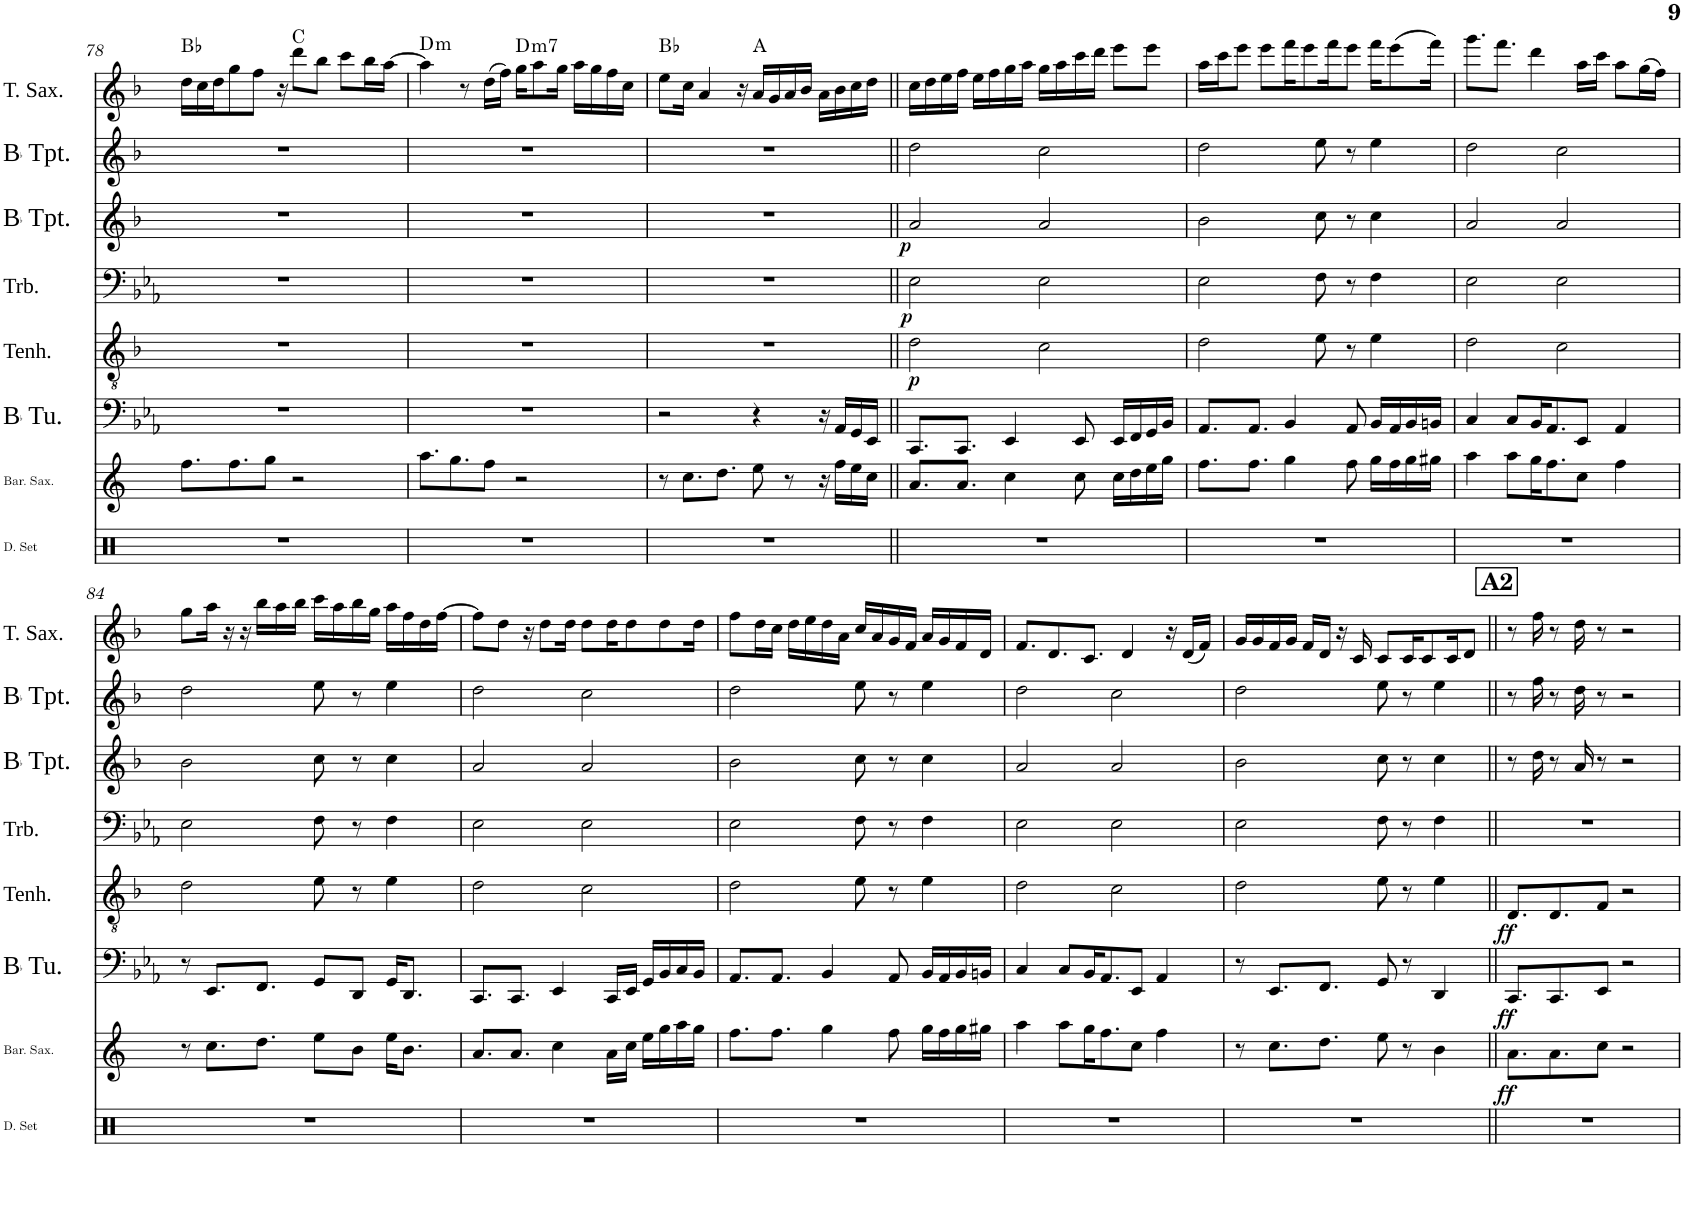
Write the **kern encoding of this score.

**kern	**kern	**dynam	**kern	**dynam	**kern	**dynam	**kern	**dynam	**kern	**dynam	**kern	**kern	**harte
*part8	*part7	*part7	*part6	*part6	*part5	*part5	*part4	*part4	*part3	*part3	*part2	*part1	*part1
*staff8	*staff7	*staff7	*staff6	*staff6	*staff5	*staff5	*staff4	*staff4	*staff3	*staff3	*staff2	*staff1	*
*I"Drumset	*I"Baritone Saxophone	*	*I"BaccidentalFlat Tuba	*	*I"Tenorhorn	*	*I"Trombone	*	*I"BaccidentalFlat Trumpet	*	*I"BaccidentalFlat Trumpet	*I"Tenor Saxophone	*
*I'D. Set	*I'Bar. Sax.	*	*I'BaccidentalFlat Tu.	*	*I'Tenh.	*	*I'Trb.	*	*I'BaccidentalFlat Tpt.	*	*I'BaccidentalFlat Tpt.	*I'T. Sax.	*
!!LO:PB:g=z
*clefX	*clefG2	*	*clefF4	*	*clefGv2	*	*clefF4	*	*clefG2	*	*clefG2	*clefG2	*
*	*Trd12c21	*	*	*	*Trd1c2	*	*	*	*Trd1c2	*	*Trd1c2	*Trd8c14	*
*k[]	*k[]	*	*k[b-e-a-]	*	*k[b-]	*	*k[b-e-a-]	*	*k[b-]	*	*k[b-]	*k[b-]	*
*M4/4	*M4/4	*	*M4/4	*	*M4/4	*	*M4/4	*	*M4/4	*	*M4/4	*M4/4	*
=78	=78	=78	=78	=78	=78	=78	=78	=78	=78	=78	=78	=78	=78
!	!	!	!	!	!	!	!	!	!	!	!	!	!LO:H:kt=N.C.
1r	8.ff\L	.	1r	.	1r	.	1r	.	1r	.	1r	16dd\LL	N
.	.	.	.	.	.	.	.	.	.	.	.	16cc\	.
.	.	.	.	.	.	.	.	.	.	.	.	16dd\J	.
.	8.ff\	.	.	.	.	.	.	.	.	.	.	8gg\	.
.	.	.	.	.	.	.	.	.	.	.	.	8ff\J	.
.	8gg\J	.	.	.	.	.	.	.	.	.	.	.	.
.	.	.	.	.	.	.	.	.	.	.	.	16r	.
!	!	!	!	!	!	!	!	!	!	!	!	!	!LO:H:kt=N.C.
.	2r	.	.	.	.	.	.	.	.	.	.	8ddd\L	N
.	.	.	.	.	.	.	.	.	.	.	.	8bb-\J	.
.	.	.	.	.	.	.	.	.	.	.	.	8ccc\L	.
.	.	.	.	.	.	.	.	.	.	.	.	16bb-\L	.
.	.	.	.	.	.	.	.	.	.	.	.	[16aa\JJ	.
=79	=79	=79	=79	=79	=79	=79	=79	=79	=79	=79	=79	=79	=79
!	!	!	!	!	!	!	!	!	!	!	!	!	!LO:H:kt=m
1r	8.aa\L	.	1r	.	1r	.	1r	.	1r	.	1r	4aa\]	D:min
.	8.gg\	.	.	.	.	.	.	.	.	.	.	.	.
.	.	.	.	.	.	.	.	.	.	.	.	8r	.
.	8ff\J	.	.	.	.	.	.	.	.	.	.	(16dd\LL	.
.	.	.	.	.	.	.	.	.	.	.	.	16ff\JJ)	.
!	!	!	!	!	!	!	!	!	!	!	!	!	!LO:H:kt=m7
.	2r	.	.	.	.	.	.	.	.	.	.	16gg\KL	D:min7
.	.	.	.	.	.	.	.	.	.	.	.	8aa\	.
.	.	.	.	.	.	.	.	.	.	.	.	16gg\Jk	.
.	.	.	.	.	.	.	.	.	.	.	.	16aa\LL	.
.	.	.	.	.	.	.	.	.	.	.	.	16gg\	.
.	.	.	.	.	.	.	.	.	.	.	.	16ff\	.
.	.	.	.	.	.	.	.	.	.	.	.	16cc\JJ	.
=80	=80	=80	=80	=80	=80	=80	=80	=80	=80	=80	=80	=80	=80
!	!	!	!	!	!	!	!	!	!	!	!	!	!LO:H:kt=N.C.
1r	8r	.	2r	.	1r	.	1r	.	1r	.	1r	8ee\L	N
.	8.cc\L	.	.	.	.	.	.	.	.	.	.	16cc\Jk	.
.	.	.	.	.	.	.	.	.	.	.	.	4a/	.
.	8.dd\J	.	.	.	.	.	.	.	.	.	.	.	.
.	.	.	.	.	.	.	.	.	.	.	.	16r	.
.	8ee\	.	4r	.	.	.	.	.	.	.	.	16a/LL	A:maj
.	.	.	.	.	.	.	.	.	.	.	.	16g/	.
.	8r	.	.	.	.	.	.	.	.	.	.	16a/	.
.	.	.	.	.	.	.	.	.	.	.	.	16b-/JJ	.
.	16r	.	16r	.	.	.	.	.	.	.	.	16a\LL	.
.	16ff\LL	.	16AA-/LL	.	.	.	.	.	.	.	.	16b-\	.
.	16ee\	.	16GG/	.	.	.	.	.	.	.	.	16cc\	.
.	16cc\JJ	.	16EE-/JJ	.	.	.	.	.	.	.	.	16dd\JJ	.
=81||	=81||	=81||	=81||	=81||	=81||	=81||	=81||	=81||	=81||	=81||	=81||	=81||	=81||
!	!	!	!	!	!	!LO:DY:b	!	!LO:DY:b	!	!LO:DY:b	!	!	!
1r	8.a/L	.	8.CC/L	.	2d\	p	2E-\	p	2a/	p	2dd\	16cc\LL	.
.	.	.	.	.	.	.	.	.	.	.	.	16dd\	.
.	.	.	.	.	.	.	.	.	.	.	.	16ee\	.
.	8.a/J	.	8.CC/J	.	.	.	.	.	.	.	.	16ff\JJ	.
.	.	.	.	.	.	.	.	.	.	.	.	16ee\LL	.
.	.	.	.	.	.	.	.	.	.	.	.	16ff\	.
.	4cc\	.	4EE-/	.	.	.	.	.	.	.	.	16gg\	.
.	.	.	.	.	.	.	.	.	.	.	.	16aa\JJ	.
.	.	.	.	.	2c\	.	2E-\	.	2a/	.	2cc\	16gg\LL	.
.	.	.	.	.	.	.	.	.	.	.	.	16aa\	.
.	8cc\	.	8EE-/	.	.	.	.	.	.	.	.	16ccc\	.
.	.	.	.	.	.	.	.	.	.	.	.	16ddd\JJ	.
.	16cc\LL	.	16EE-/LL	.	.	.	.	.	.	.	.	8eee\L	.
.	16dd\	.	16FF/	.	.	.	.	.	.	.	.	.	.
.	16ee\	.	16GG/	.	.	.	.	.	.	.	.	8eee\J	.
.	16gg\JJ	.	16BB-/JJ	.	.	.	.	.	.	.	.	.	.
=82	=82	=82	=82	=82	=82	=82	=82	=82	=82	=82	=82	=82	=82
1r	8.ff\L	.	8.AA-/L	.	2d\	.	2E-\	.	2b-\	.	2dd\	16aa\LL	.
.	.	.	.	.	.	.	.	.	.	.	.	16ccc\J	.
.	.	.	.	.	.	.	.	.	.	.	.	8eee\J	.
.	8.ff\J	.	8.AA-/J	.	.	.	.	.	.	.	.	.	.
.	.	.	.	.	.	.	.	.	.	.	.	8eee\L	.
.	4gg\	.	4BB-/	.	.	.	.	.	.	.	.	16fff\K	.
.	.	.	.	.	.	.	.	.	.	.	.	8eee\	.
.	.	.	.	.	8e\	.	8F\	.	8cc\	.	8ee\	.	.
.	.	.	.	.	.	.	.	.	.	.	.	16fff\K	.
.	8ff\	.	8AA-/	.	8r	.	8r	.	8r	.	8r	8eee\J	.
.	16gg\LL	.	16BB-/LL	.	4e\	.	4F\	.	4cc\	.	4ee\	16fff\KL	.
.	16ff\	.	16AA-/	.	.	.	.	.	.	.	.	(8eee\	.
.	16gg\	.	16BB-/	.	.	.	.	.	.	.	.	.	.
.	16gg#X\JJ	.	16BBn/JJ	.	.	.	.	.	.	.	.	16fff\Jk)	.
=83	=83	=83	=83	=83	=83	=83	=83	=83	=83	=83	=83	=83	=83
1r	4aa\	.	4C/	.	2d\	.	2E-\	.	2a/	.	2dd\	8.ggg\L	.
.	.	.	.	.	.	.	.	.	.	.	.	8.fff\J	.
.	8aa\L	.	8C/L	.	.	.	.	.	.	.	.	.	.
.	16gg\K	.	16BB-/K	.	.	.	.	.	.	.	.	4ddd\	.
.	8.ff\	.	8.AA-/	.	.	.	.	.	.	.	.	.	.
.	.	.	.	.	2c\	.	2E-\	.	2a/	.	2cc\	.	.
.	8cc\J	.	8EE-/J	.	.	.	.	.	.	.	.	16aa\LL	.
.	.	.	.	.	.	.	.	.	.	.	.	16ccc\JJ	.
.	4ff\	.	4AA-/	.	.	.	.	.	.	.	.	8aa\L	.
.	.	.	.	.	.	.	.	.	.	.	.	(16gg\L	.
.	.	.	.	.	.	.	.	.	.	.	.	16ff\JJ)	.
!!LO:LB:g=z
=84	=84	=84	=84	=84	=84	=84	=84	=84	=84	=84	=84	=84	=84
1r	8r	.	8r	.	2d\	.	2E-\	.	2b-\	.	2dd\	8gg\L	.
.	8.cc\L	.	8.EE-/L	.	.	.	.	.	.	.	.	16aa\Jk	.
.	.	.	.	.	.	.	.	.	.	.	.	16r	.
.	.	.	.	.	.	.	.	.	.	.	.	16r	.
.	8.dd\J	.	8.FF/J	.	.	.	.	.	.	.	.	16bb-\LL	.
.	.	.	.	.	.	.	.	.	.	.	.	16aa\	.
.	.	.	.	.	.	.	.	.	.	.	.	16bb-\JJ	.
.	8ee\L	.	8GG/L	.	8e\	.	8F\	.	8cc\	.	8ee\	16ccc\LL	.
.	.	.	.	.	.	.	.	.	.	.	.	16aa\	.
.	8b\J	.	8DD/J	.	8r	.	8r	.	8r	.	8r	16bb-\	.
.	.	.	.	.	.	.	.	.	.	.	.	16gg\JJ	.
.	16ee\KL	.	16GG/KL	.	4e\	.	4F\	.	4cc\	.	4ee\	16aa\LL	.
.	8.b\J	.	8.DD/J	.	.	.	.	.	.	.	.	16ff\	.
.	.	.	.	.	.	.	.	.	.	.	.	16dd\	.
.	.	.	.	.	.	.	.	.	.	.	.	[16ff\JJ	.
=85	=85	=85	=85	=85	=85	=85	=85	=85	=85	=85	=85	=85	=85
1r	8.a/L	.	8.CC/L	.	2d\	.	2E-\	.	2a/	.	2dd\	8ff\L]	.
.	.	.	.	.	.	.	.	.	.	.	.	8dd\J	.
.	8.a/J	.	8.CC/J	.	.	.	.	.	.	.	.	.	.
.	.	.	.	.	.	.	.	.	.	.	.	16r	.
.	.	.	.	.	.	.	.	.	.	.	.	8dd\L	.
.	4cc\	.	4EE-/	.	.	.	.	.	.	.	.	.	.
.	.	.	.	.	.	.	.	.	.	.	.	16dd\Jk	.
.	.	.	.	.	2c\	.	2E-\	.	2a/	.	2cc\	8dd\L	.
.	16a\LL	.	16CC/LL	.	.	.	.	.	.	.	.	16dd\K	.
.	16cc\JJ	.	16EE-/JJ	.	.	.	.	.	.	.	.	8dd\	.
.	16ee\LL	.	16GG/LL	.	.	.	.	.	.	.	.	.	.
.	16gg\	.	16BB-/	.	.	.	.	.	.	.	.	8dd\	.
.	16aa\	.	16C/	.	.	.	.	.	.	.	.	.	.
.	16gg\JJ	.	16BB-/JJ	.	.	.	.	.	.	.	.	16dd\Jk	.
=86	=86	=86	=86	=86	=86	=86	=86	=86	=86	=86	=86	=86	=86
1r	8.ff\L	.	8.AA-/L	.	2d\	.	2E-\	.	2b-\	.	2dd\	8ff\L	.
.	.	.	.	.	.	.	.	.	.	.	.	16dd\L	.
.	8.ff\J	.	8.AA-/J	.	.	.	.	.	.	.	.	16cc\JJ	.
.	.	.	.	.	.	.	.	.	.	.	.	16dd\LL	.
.	.	.	.	.	.	.	.	.	.	.	.	16ee\	.
.	4gg\	.	4BB-/	.	.	.	.	.	.	.	.	16dd\	.
.	.	.	.	.	.	.	.	.	.	.	.	16a\JJ	.
.	.	.	.	.	8e\	.	8F\	.	8cc\	.	8ee\	16cc/LL	.
.	.	.	.	.	.	.	.	.	.	.	.	16a/	.
.	8ff\	.	8AA-/	.	8r	.	8r	.	8r	.	8r	16g/	.
.	.	.	.	.	.	.	.	.	.	.	.	16f/JJ	.
.	16gg\LL	.	16BB-/LL	.	4e\	.	4F\	.	4cc\	.	4ee\	16a/LL	.
.	16ff\	.	16AA-/	.	.	.	.	.	.	.	.	16g/	.
.	16gg\	.	16BB-/	.	.	.	.	.	.	.	.	16f/	.
.	16gg#X\JJ	.	16BBn/JJ	.	.	.	.	.	.	.	.	16d/JJ	.
=87	=87	=87	=87	=87	=87	=87	=87	=87	=87	=87	=87	=87	=87
1r	4aa\	.	4C/	.	2d\	.	2E-\	.	2a/	.	2dd\	8.f/L	.
.	.	.	.	.	.	.	.	.	.	.	.	8.d/	.
.	8aa\L	.	8C/L	.	.	.	.	.	.	.	.	.	.
.	16gg\K	.	16BB-/K	.	.	.	.	.	.	.	.	8.c/J	.
.	8.ff\	.	8.AA-/	.	.	.	.	.	.	.	.	.	.
.	.	.	.	.	2c\	.	2E-\	.	2a/	.	2cc\	.	.
.	.	.	.	.	.	.	.	.	.	.	.	4d/	.
.	8cc\J	.	8EE-/J	.	.	.	.	.	.	.	.	.	.
.	4ff\	.	4AA-/	.	.	.	.	.	.	.	.	.	.
.	.	.	.	.	.	.	.	.	.	.	.	16r	.
.	.	.	.	.	.	.	.	.	.	.	.	(16d/LL	.
.	.	.	.	.	.	.	.	.	.	.	.	16f/JJ)	.
=88	=88	=88	=88	=88	=88	=88	=88	=88	=88	=88	=88	=88	=88
1r	8r	.	8r	.	2d\	.	2E-\	.	2b-\	.	2dd\	16g/LL	.
.	.	.	.	.	.	.	.	.	.	.	.	16g/	.
.	8.cc\L	.	8.EE-/L	.	.	.	.	.	.	.	.	16f/	.
.	.	.	.	.	.	.	.	.	.	.	.	16g/JJ	.
.	.	.	.	.	.	.	.	.	.	.	.	16f/LL	.
.	8.dd\J	.	8.FF/J	.	.	.	.	.	.	.	.	16d/JJ	.
.	.	.	.	.	.	.	.	.	.	.	.	16r	.
.	.	.	.	.	.	.	.	.	.	.	.	16c/	.
.	8ee\	.	8GG/	.	8e\	.	8F\	.	8cc\	.	8ee\	8c/L	.
.	8r	.	8r	.	8r	.	8r	.	8r	.	8r	16c/K	.
.	.	.	.	.	.	.	.	.	.	.	.	8c/	.
.	4b\	.	4DD/	.	4e\	.	4F\	.	4cc\	.	4ee\	.	.
.	.	.	.	.	.	.	.	.	.	.	.	16c/K	.
.	.	.	.	.	.	.	.	.	.	.	.	8d/J	.
!!LO:REH:place=s1:a:B:cj:fs=14:t=A2
=89||	=89||	=89||	=89||	=89||	=89||	=89||	=89||	=89||	=89||	=89||	=89||	=89||	=89||
!	!	!LO:DY:b	!	!LO:DY:b	!	!LO:DY:b	!	!	!	!	!	!	!
1r	8.a\L	ff	8.CC/L	ff	8.D/L	ff	1r	.	8r	.	8r	8r	.
.	.	.	.	.	.	.	.	.	16dd\	.	16ff\	16ff\	.
.	8.a\	.	8.CC/	.	8.D/	.	.	.	8r	.	8r	8r	.
.	.	.	.	.	.	.	.	.	16a/	.	16dd\	16dd\	.
.	8cc\J	.	8EE-/J	.	8F/J	.	.	.	8r	.	8r	8r	.
.	2r	.	2r	.	2r	.	.	.	2r	.	2r	2r	.
=	=	=	=	=	=	=	=	=	=	=	=	=	=
*-	*-	*-	*-	*-	*-	*-	*-	*-	*-	*-	*-	*-	*-
